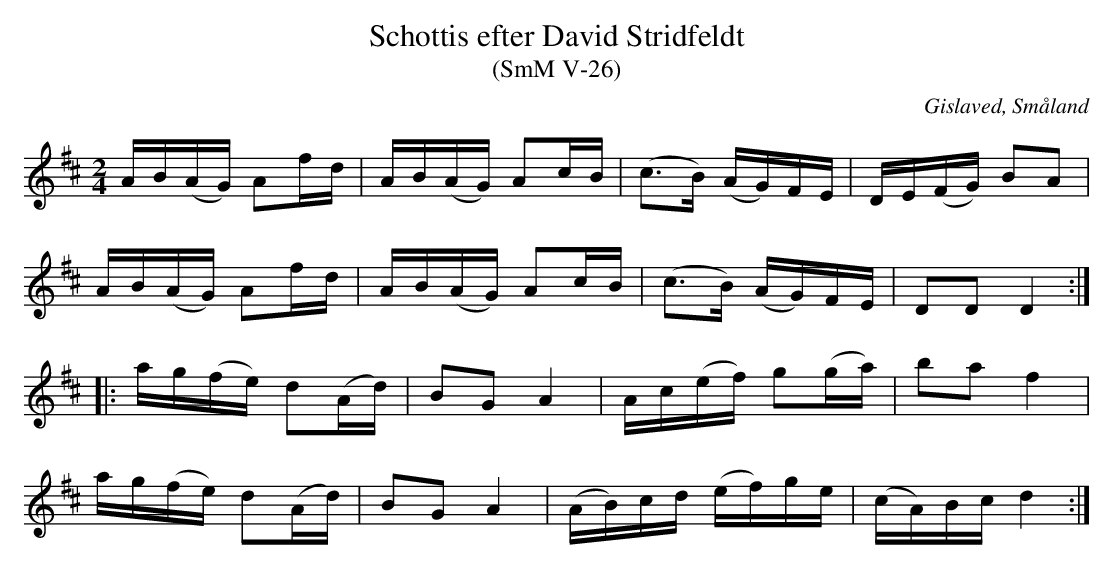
X:1
T:Schottis efter David Stridfeldt
T:(SmM V-26)
O:Gislaved, Småland
M:2/4
L:1/16
K:D
AB(AG) A2fd|AB(AG) A2cB|(c3B) (AG)FE|DE(FG) B2A2|
AB(AG) A2fd|AB(AG) A2cB|(c3B) (AG)FE|D2D2 D4:|
|:ag(fe) d2(Ad)|B2G2 A4|Ac(ef) g2(ga)|b2a2 f4|
ag(fe) d2(Ad)|B2G2 A4|(AB)cd (ef)ge|(cA)Bc d4:|
